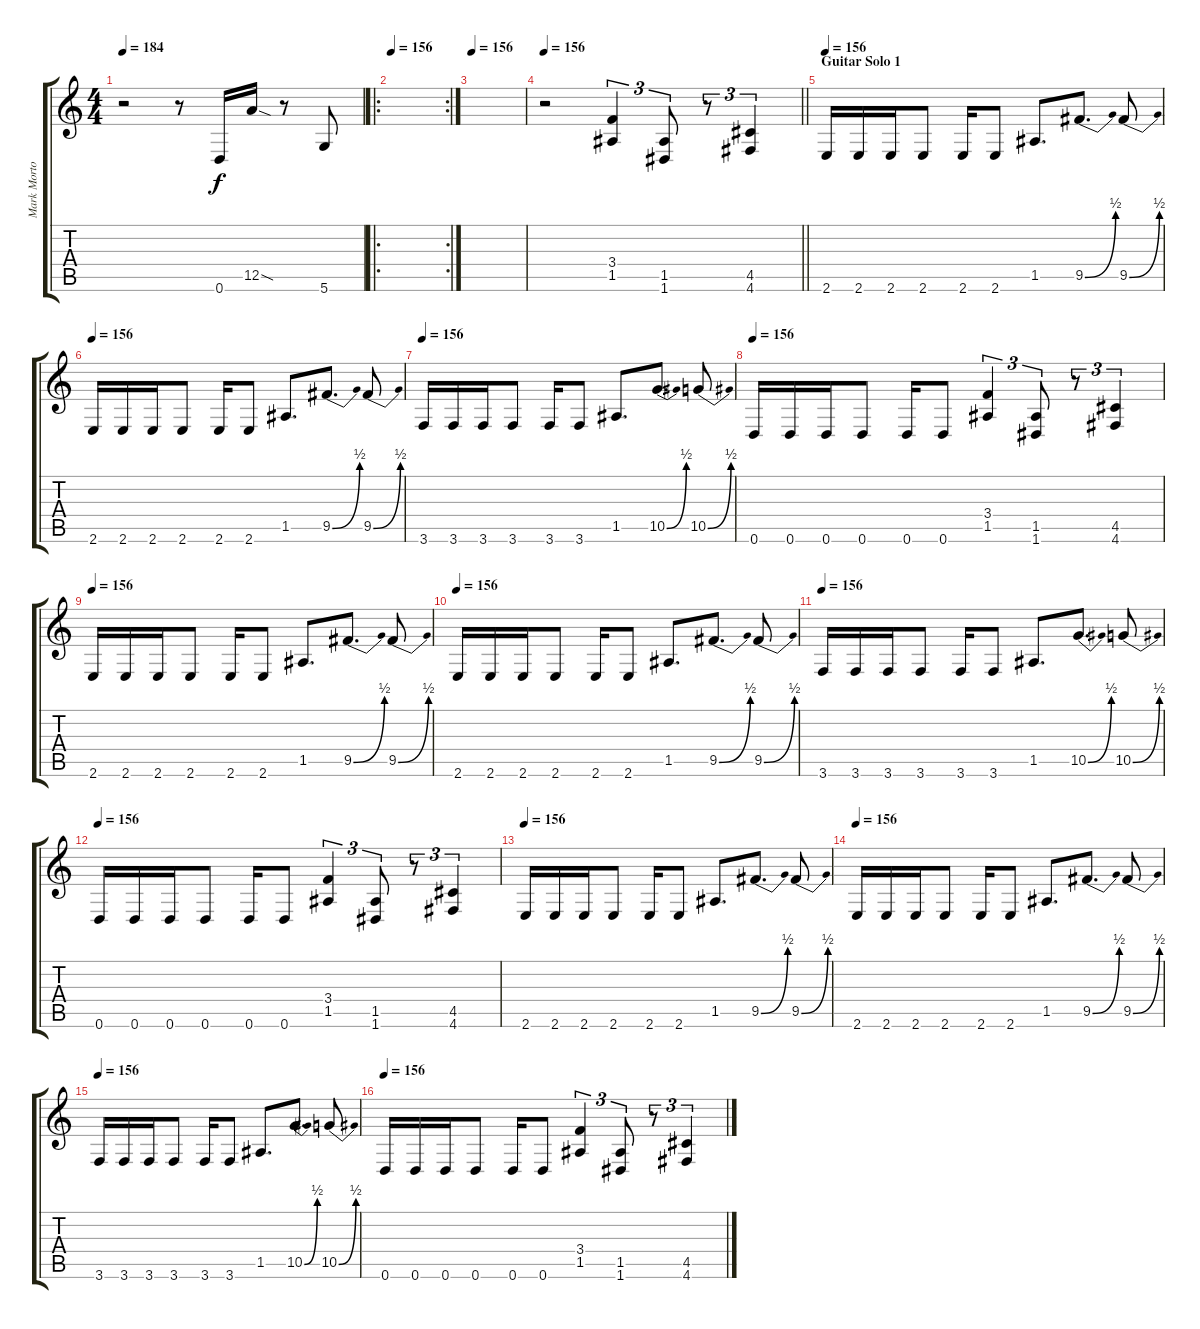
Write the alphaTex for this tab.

\track ("Mark Morton - Rhythm" "Mark Morto") {instrument distortionguitar}
\staff {score tabs}
\tuning (E4 B3 G3 D3 A2 D2) {hide}
\ts (4 4)
\tempo 184
\clef g2
\ks c
r.2{dy f} r.8 0.6.16 12.5{sod}.16 r.8 5.6.8 |
\ro
\rc 2
\tempo 156
|
\tempo 156
|
\tempo 156
\barLineRight lightlight
r.2 (3.4 1.5).4{tu (3 2)} (1.5 1.6).8{tu (3 2)} r.8{tu (3 2)} (4.5 4.6).4{tu (3 2)} |
\section ("" "Guitar Solo 1")
\tempo 156
2.6.16 2.6.16 2.6.16 2.6.8 2.6.16 2.6.8 1.5.8{d} 9.5{be (bend 0 0 60 2)}.8{d} 9.5{be (bend 0 0 60 2)}.8 |
\tempo 156
2.6.16 2.6.16 2.6.16 2.6.8 2.6.16 2.6.8 1.5.8{d} 9.5{be (bend 0 0 60 2)}.8{d} 9.5{be (bend 0 0 60 2)}.8 |
\tempo 156
3.6.16 3.6.16 3.6.16 3.6.8 3.6.16 3.6.8 1.5.8{d} 10.5{be (bend 0 0 60 2)}.8{d} 10.5{be (bend 0 0 60 2)}.8 |
\tempo 156
0.6.16 0.6.16 0.6.16 0.6.8 0.6.16 0.6.8 (3.4 1.5).4{tu (3 2)} (1.5 1.6).8{tu (3 2)} r.8{tu (3 2)} (4.5 4.6).4{tu (3 2)} |
\tempo 156
2.6.16 2.6.16 2.6.16 2.6.8 2.6.16 2.6.8 1.5.8{d} 9.5{be (bend 0 0 60 2)}.8{d} 9.5{be (bend 0 0 60 2)}.8 |
\tempo 156
2.6.16 2.6.16 2.6.16 2.6.8 2.6.16 2.6.8 1.5.8{d} 9.5{be (bend 0 0 60 2)}.8{d} 9.5{be (bend 0 0 60 2)}.8 |
\tempo 156
3.6.16 3.6.16 3.6.16 3.6.8 3.6.16 3.6.8 1.5.8{d} 10.5{be (bend 0 0 60 2)}.8{d} 10.5{be (bend 0 0 60 2)}.8 |
\tempo 156
0.6.16 0.6.16 0.6.16 0.6.8 0.6.16 0.6.8 (3.4 1.5).4{tu (3 2)} (1.5 1.6).8{tu (3 2)} r.8{tu (3 2)} (4.5 4.6).4{tu (3 2)} |
\tempo 156
2.6.16 2.6.16 2.6.16 2.6.8 2.6.16 2.6.8 1.5.8{d} 9.5{be (bend 0 0 60 2)}.8{d} 9.5{be (bend 0 0 60 2)}.8 |
\tempo 156
2.6.16 2.6.16 2.6.16 2.6.8 2.6.16 2.6.8 1.5.8{d} 9.5{be (bend 0 0 60 2)}.8{d} 9.5{be (bend 0 0 60 2)}.8 |
\tempo 156
3.6.16 3.6.16 3.6.16 3.6.8 3.6.16 3.6.8 1.5.8{d} 10.5{be (bend 0 0 60 2)}.8{d} 10.5{be (bend 0 0 60 2)}.8 |
\tempo 156
0.6.16 0.6.16 0.6.16 0.6.8 0.6.16 0.6.8 (3.4 1.5).4{tu (3 2)} (1.5 1.6).8{tu (3 2)} r.8{tu (3 2)} (4.5 4.6).4{tu (3 2)}
